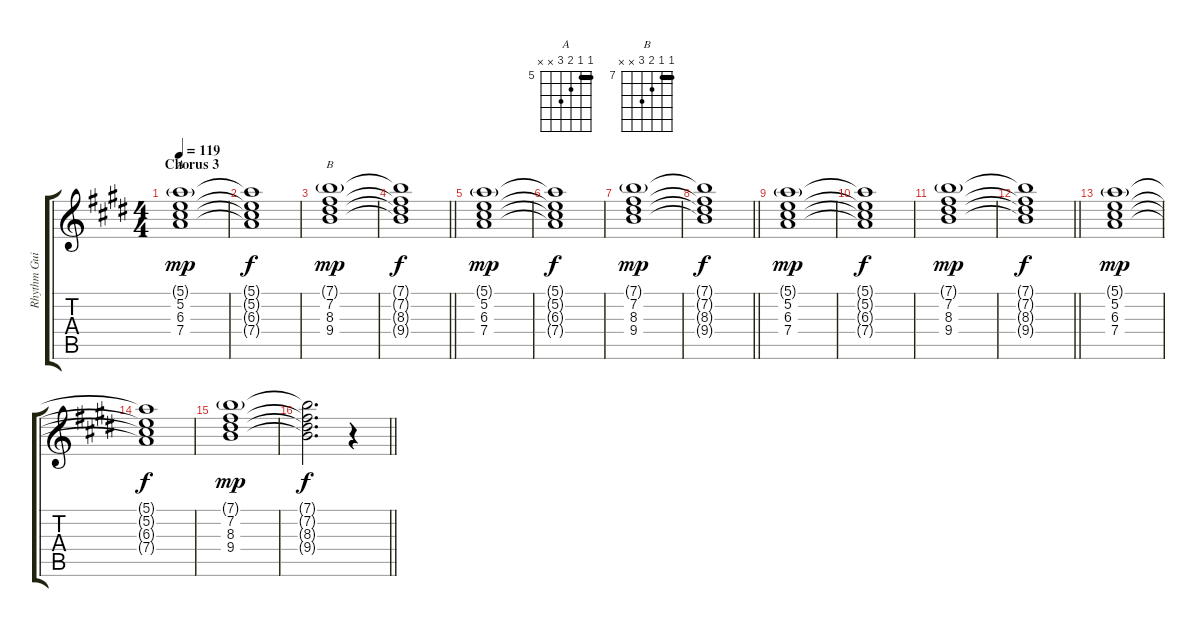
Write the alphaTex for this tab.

\track ("Rhythm Guitar" "Rhythm Gui") {instrument electricguitarmuted}
\staff {score tabs}
\tuning (E4 B3 G3 D3 A2 E2) {hide}
\chord ("A" 5 5 6 7 x x) {firstfret 5 barre 5}
\chord ("B" 7 7 8 9 x x) {firstfret 7 barre 7}
\ts (4 4)
\section ("" "Chorus 3")
\tempo 119
\clef g2
\ks e
(5.1{g} 5.2 6.3 7.4).1{ch "A" dy mp} |
(5.1{t} 5.2{t} 6.3{t} 7.4{t}).1{dy f} |
(7.1{g} 7.2 8.3 9.4).1{ch "B" dy mp} |
\barLineRight lightlight
(7.1{t} 7.2{t} 8.3{t} 9.4{t}).1{dy f} |
(5.1{g} 5.2 6.3 7.4).1{dy mp} |
(5.1{t} 5.2{t} 6.3{t} 7.4{t}).1{dy f} |
(7.1{g} 7.2 8.3 9.4).1{dy mp} |
\barLineRight lightlight
(7.1{t} 7.2{t} 8.3{t} 9.4{t}).1{dy f} |
(5.1{g} 5.2 6.3 7.4).1{dy mp} |
(5.1{t} 5.2{t} 6.3{t} 7.4{t}).1{dy f} |
(7.1{g} 7.2 8.3 9.4).1{dy mp} |
\barLineRight lightlight
(7.1{t} 7.2{t} 8.3{t} 9.4{t}).1{dy f} |
(5.1{g} 5.2 6.3 7.4).1{dy mp} |
(5.1{t} 5.2{t} 6.3{t} 7.4{t}).1{dy f} |
(7.1{g} 7.2 8.3 9.4).1{dy mp} |
\barLineRight lightlight
(7.1{t} 7.2{t} 8.3{t} 9.4{t}).2{d dy f} r.4
